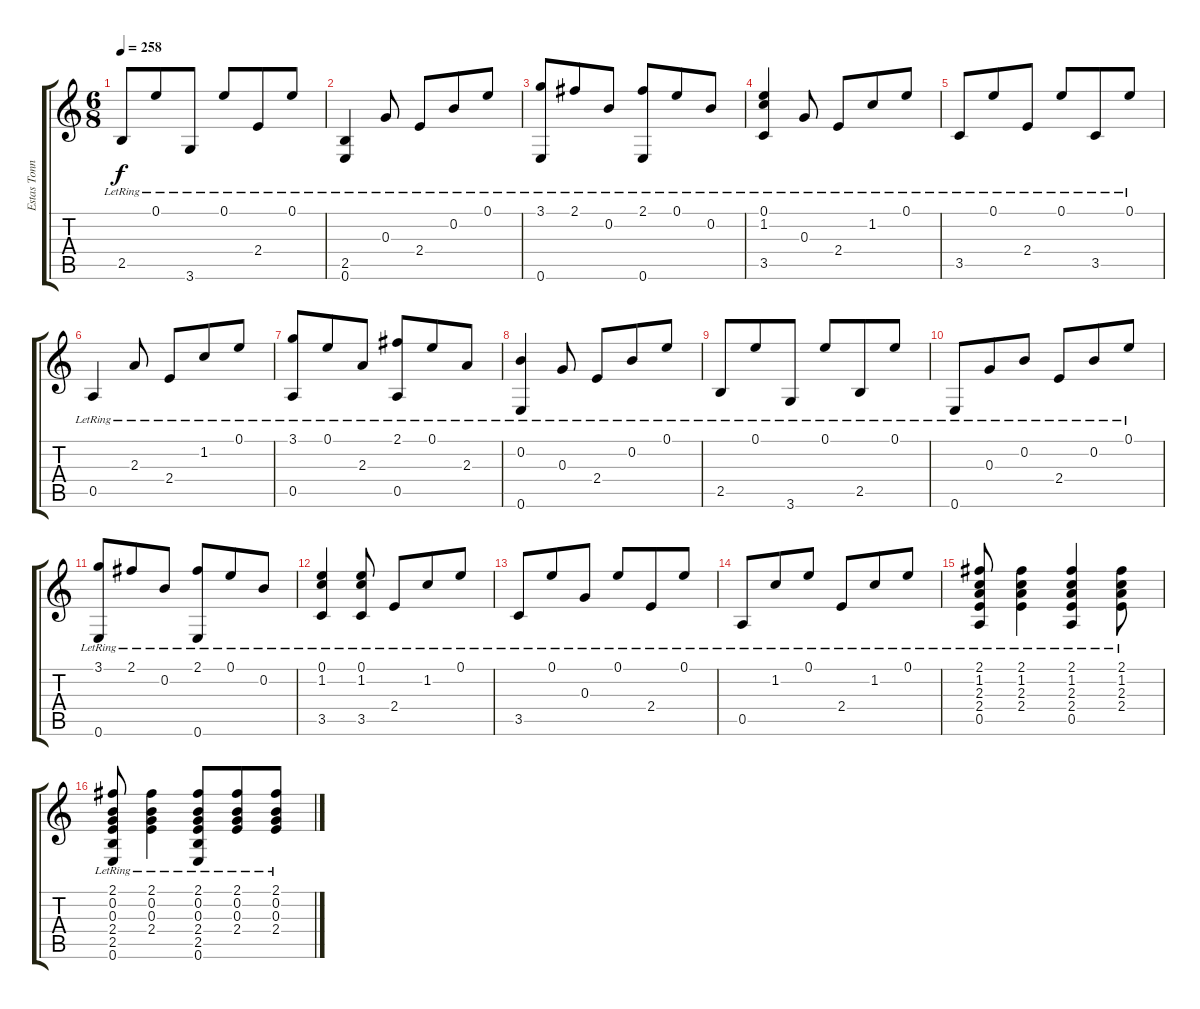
\track ("Estas Tonne" "Estas Tonn") {instrument acousticguitarnylon}
\staff {score tabs}
\tuning (E4 B3 G3 D3 A2 E2) {hide}
\ts (6 8)
\tempo 258
\clef g2
\ks c
2.5{lr}.8{dy f} 0.1{lr}.8 3.6{lr}.8 0.1{lr}.8 2.4{lr}.8 0.1{lr}.8 |
(2.5{lr} 0.6{lr}).4 0.3{lr}.8 2.4{lr}.8 0.2{lr}.8 0.1{lr}.8 |
(3.1{lr} 0.6{lr}).8 2.1{lr}.8 0.2{lr}.8 (2.1{lr} 0.6{lr}).8 0.1{lr}.8 0.2{lr}.8 |
(0.1{lr} 1.2{lr} 3.5{lr}).4 0.3{lr}.8 2.4{lr}.8 1.2{lr}.8 0.1{lr}.8 |
3.5{lr}.8 0.1{lr}.8 2.4{lr}.8 0.1{lr}.8 3.5{lr}.8 0.1{lr}.8 |
0.5{lr}.4 2.3{lr}.8 2.4{lr}.8 1.2{lr}.8 0.1{lr}.8 |
(3.1{lr} 0.5{lr}).8 0.1{lr}.8 2.3{lr}.8 (2.1{lr} 0.5{lr}).8 0.1{lr}.8 2.3{lr}.8 |
(0.2{lr} 0.6{lr}).4 0.3{lr}.8 2.4{lr}.8 0.2{lr}.8 0.1{lr}.8 |
2.5{lr}.8 0.1{lr}.8 3.6{lr}.8 0.1{lr}.8 2.5{lr}.8 0.1{lr}.8 |
0.6{lr}.8 0.3{lr}.8 0.2{lr}.8 2.4{lr}.8 0.2{lr}.8 0.1{lr}.8 |
(3.1{lr} 0.6{lr}).8 2.1{lr}.8 0.2{lr}.8 (2.1{lr} 0.6{lr}).8 0.1{lr}.8 0.2{lr}.8 |
(0.1{lr} 1.2{lr} 3.5{lr}).4 (0.1{lr} 1.2{lr} 3.5{lr}).8 2.4{lr}.8 1.2{lr}.8 0.1{lr}.8 |
3.5{lr}.8 0.1{lr}.8 0.3{lr}.8 0.1{lr}.8 2.4{lr}.8 0.1{lr}.8 |
0.5{lr}.8 1.2{lr}.8 0.1{lr}.8 2.4{lr}.8 1.2{lr}.8 0.1{lr}.8 |
(2.1{lr} 1.2{lr} 2.3{lr} 2.4{lr} 0.5{lr}).8 (2.1{lr} 1.2{lr} 2.3{lr} 2.4{lr}).4 (2.1{lr} 1.2{lr} 2.3{lr} 2.4{lr} 0.5{lr}).4 (2.1{lr} 1.2{lr} 2.3{lr} 2.4{lr}).8 |
(2.1{lr} 0.2{lr} 0.3{lr} 2.4{lr} 2.5{lr} 0.6{lr}).8 (2.1{lr} 0.2{lr} 0.3{lr} 2.4{lr}).4 (2.1{lr} 0.2{lr} 0.3{lr} 2.4{lr} 2.5{lr} 0.6{lr}).8 (2.1{lr} 0.2{lr} 0.3{lr} 2.4{lr}).8 (2.1{lr} 0.2{lr} 0.3{lr} 2.4{lr}).8
